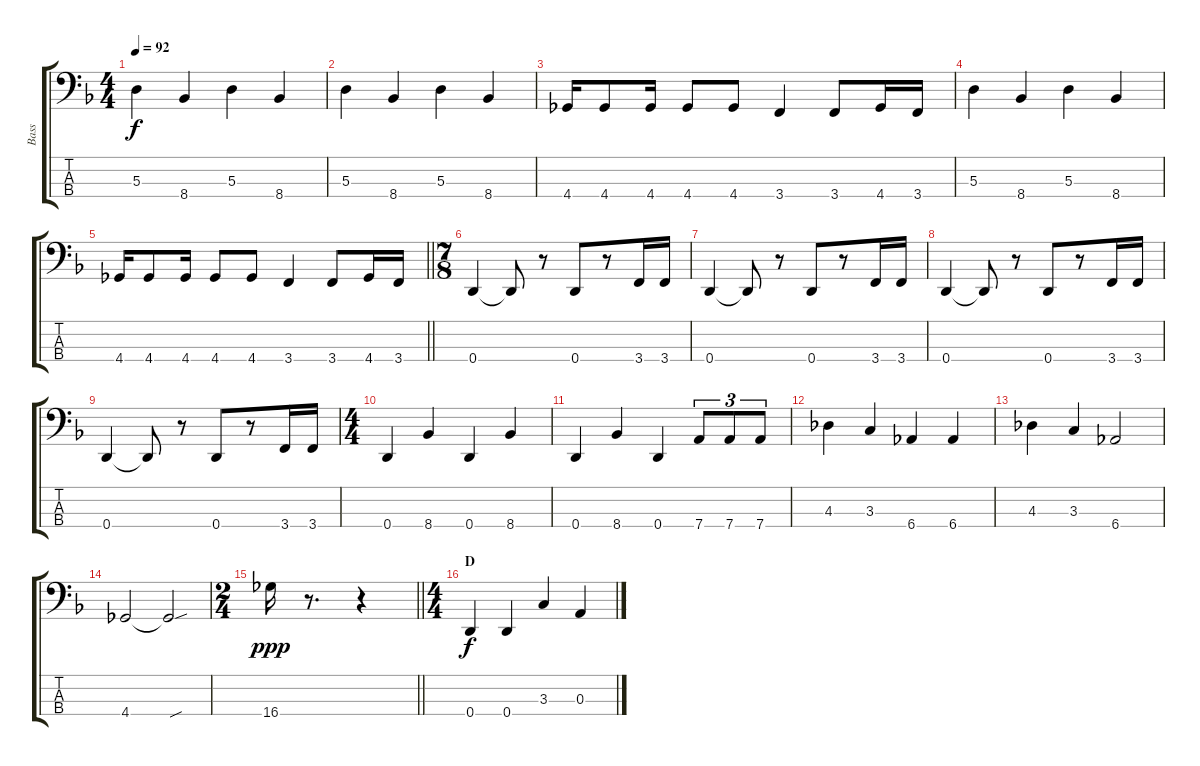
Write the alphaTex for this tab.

\track ("Bass" "Bass") {instrument electricbassfinger}
\staff {score tabs}
\tuning (G2 D2 A1 D1) {hide}
\ts (4 4)
\section ("" "")
\tempo 92
\clef f4
\ks f
5.3.4{dy f} 8.4.4 5.3.4 8.4.4 |
5.3.4 8.4.4 5.3.4 8.4.4 |
4.4.16 4.4.8 4.4.16 4.4.8 4.4.8 3.4.4 3.4.8 4.4.16 3.4.16 |
5.3.4 8.4.4 5.3.4 8.4.4 |
\barLineRight lightlight
4.4.16 4.4.8 4.4.16 4.4.8 4.4.8 3.4.4 3.4.8 4.4.16 3.4.16 |
\ts (7 8)
\section ("" "")
0.4.4 0.4{t}.8 r.8 0.4.8 r.8 3.4.16 3.4.16 |
0.4.4 0.4{t}.8 r.8 0.4.8 r.8 3.4.16 3.4.16 |
0.4.4 0.4{t}.8 r.8 0.4.8 r.8 3.4.16 3.4.16 |
0.4.4 0.4{t}.8 r.8 0.4.8 r.8 3.4.16 3.4.16 |
\ts (4 4)
0.4.4 8.4.4 0.4.4 8.4.4 |
0.4.4 8.4.4 0.4.4 7.4.8{tu (3 2)} 7.4.8{tu (3 2)} 7.4.8{tu (3 2)} |
4.3.4 3.3.4 6.4.4 6.4.4 |
4.3.4 3.3.4 6.4.2 |
4.4.2 4.4{sou t}.2 |
\ts (2 4)
\barLineRight lightlight
16.4.16{dy ppp} r.8{d} r.4 |
\ts (4 4)
\section ("" "D")
0.4.4{dy f} 0.4.4 3.3.4 0.3.4
